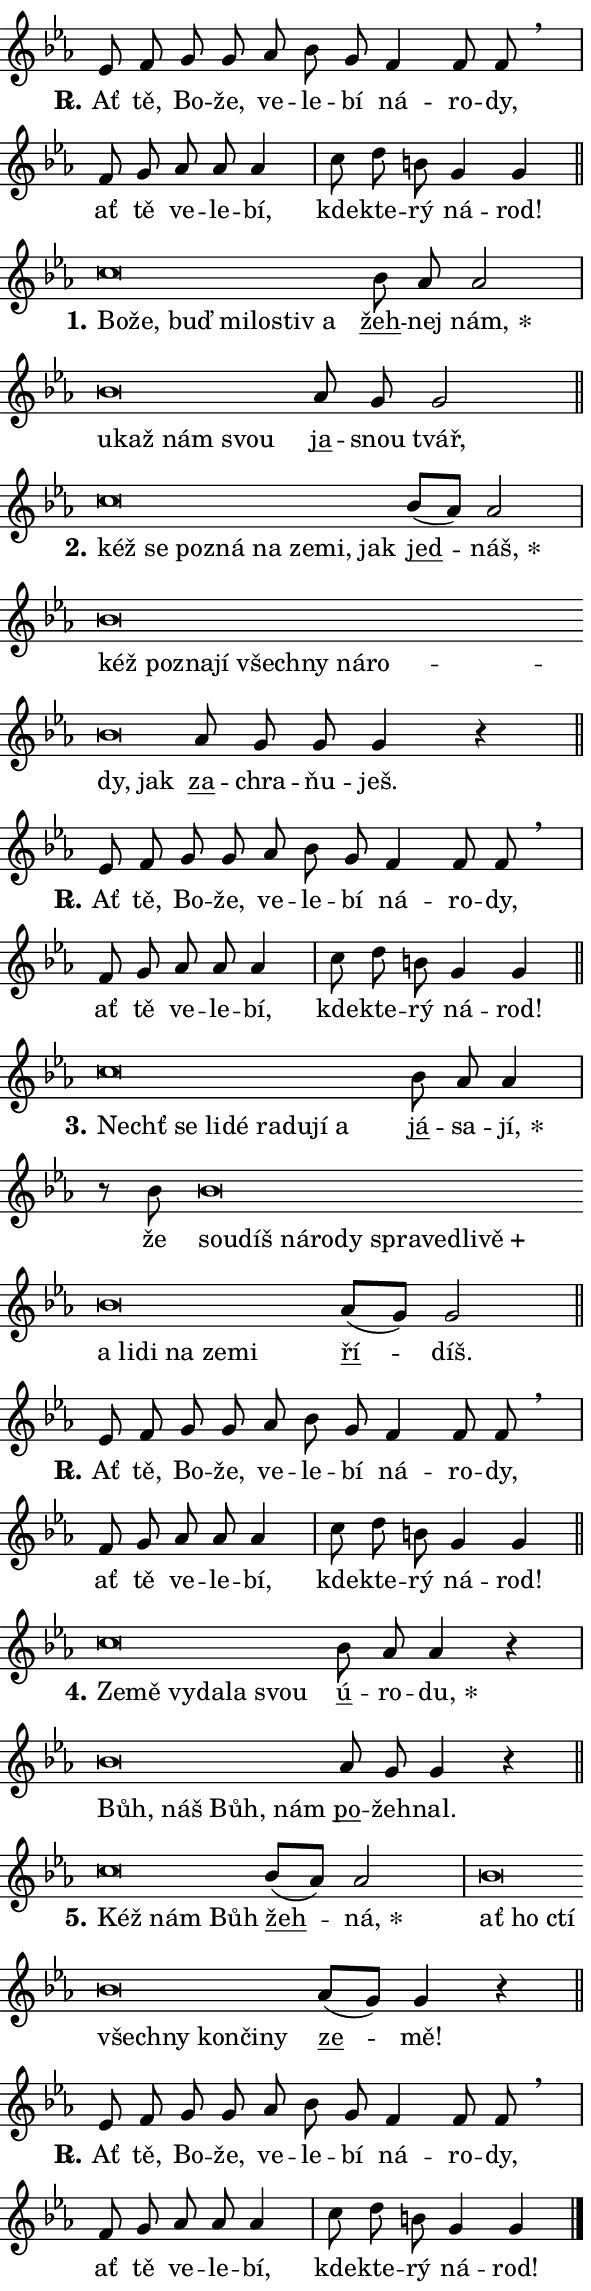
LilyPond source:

\version "2.24.0"
\header { tagline = "" }
\paper {
  indent = 0\cm
  top-margin = 0\cm
  right-margin = 0.13\cm % to fit lyric hyphens
  bottom-margin = 0\cm
  left-margin = 0\cm
  paper-width = 10\cm
  page-breaking = #ly:one-page-breaking
  system-system-spacing.basic-distance = #11
  score-system-spacing.basic-distance = #11
  ragged-last = ##f
}


%% Author: Thomas Morley
%% https://lists.gnu.org/archive/html/lilypond-user/2020-05/msg00002.html
#(define (line-position grob)
"Returns position of @var[grob} in current system:
   @code{'start}, if at first time-step
   @code{'end}, if at last time-step
   @code{'middle} otherwise
"
  (let* ((col (ly:item-get-column grob))
         (ln (ly:grob-object col 'left-neighbor))
         (rn (ly:grob-object col 'right-neighbor))
         (col-to-check-left (if (ly:grob? ln) ln col))
         (col-to-check-right (if (ly:grob? rn) rn col))
         (break-dir-left
           (and
             (ly:grob-property col-to-check-left 'non-musical #f)
             (ly:item-break-dir col-to-check-left)))
         (break-dir-right
           (and
             (ly:grob-property col-to-check-right 'non-musical #f)
             (ly:item-break-dir col-to-check-right))))
        (cond ((eqv? 1 break-dir-left) 'start)
              ((eqv? -1 break-dir-right) 'end)
              (else 'middle))))

#(define (tranparent-at-line-position vctor)
  (lambda (grob)
  "Relying on @code{line-position} select the relevant enry from @var{vctor}.
Used to determine transparency,"
    (case (line-position grob)
      ((end) (not (vector-ref vctor 0)))
      ((middle) (not (vector-ref vctor 1)))
      ((start) (not (vector-ref vctor 2))))))

noteHeadBreakVisibility =
#(define-music-function (break-visibility)(vector?)
"Makes @code{NoteHead}s transparent relying on @var{break-visibility}"
#{
  \override NoteHead.transparent =
    #(tranparent-at-line-position break-visibility)
#})

#(define delete-ledgers-for-transparent-note-heads
  (lambda (grob)
    "Reads whether a @code{NoteHead} is transparent.
If so this @code{NoteHead} is removed from @code{'note-heads} from
@var{grob}, which is supposed to be @code{LedgerLineSpanner}.
As a result ledgers are not printed for this @code{NoteHead}"
    (let* ((nhds-array (ly:grob-object grob 'note-heads))
           (nhds-list
             (if (ly:grob-array? nhds-array)
                 (ly:grob-array->list nhds-array)
                 '()))
           ;; Relies on the transparent-property being done before
           ;; Staff.LedgerLineSpanner.after-line-breaking is executed.
           ;; This is fragile ...
           (to-keep
             (remove
               (lambda (nhd)
                 (ly:grob-property nhd 'transparent #f))
               nhds-list)))
      ;; TODO find a better method to iterate over grob-arrays, similiar
      ;; to filter/remove etc for lists
      ;; For now rebuilt from scratch
      (set! (ly:grob-object grob 'note-heads)  '())
      (for-each
        (lambda (nhd)
          (ly:pointer-group-interface::add-grob grob 'note-heads nhd))
        to-keep))))

squashNotes = {
  \override NoteHead.X-extent = #'(-0.2 . 0.2)
  \override NoteHead.Y-extent = #'(-0.75 . 0)
  \override NoteHead.stencil =
    #(lambda (grob)
       (let ((pos (ly:grob-property grob 'staff-position)))
         (begin
           (if (< pos -7) (display "ERROR: Lower brevis then expected\n") (display ""))
           (if (<= pos -6) ly:text-interface::print ly:note-head::print))))
}
unSquashNotes = {
  \revert NoteHead.X-extent
  \revert NoteHead.Y-extent
  \revert NoteHead.stencil
}

hideNotes = \noteHeadBreakVisibility #begin-of-line-visible
unHideNotes = \noteHeadBreakVisibility #all-visible

% work-around for resetting accidentals
% https://lilypond.org/doc/v2.23/Documentation/notation/displaying-rhythms#unmetered-music
cadenzaMeasure = {
  \cadenzaOff
  \partial 1024 s1024
  \cadenzaOn
}

#(define-markup-command (accent layout props text) (markup?)
  "Underline accented syllable"
  (interpret-markup layout props
    #{\markup \override #'(offset . 4.3) \underline { #text }#}))

responsum = \markup \concat {
  "R" \hspace #-1.05 \path #0.1 #'((moveto 0 0.07) (lineto 0.9 0.8)) \hspace #0.05 "."
}

spaceSize = #0.6828661417322834 % exact space size for TeX Gyre Schola

\layout {
  \context {
    \Staff
    \remove "Time_signature_engraver"
    \override LedgerLineSpanner.after-line-breaking = #delete-ledgers-for-transparent-note-heads
  }
  \context {
    \Lyrics {
      \override LyricSpace.minimum-distance = \spaceSize
      \override LyricText.font-name = #"TeX Gyre Schola"
      \override LyricText.font-size = 1
      \override StanzaNumber.font-name = #"TeX Gyre Schola Bold"
      \override StanzaNumber.font-size = 1
    }
  }
  \context {
    \Score 
    \override NoteHead.text =
      #(lambda (grob) 
        (let ((pos (ly:grob-property grob 'staff-position)))
          #{\markup {
            \combine
              \halign #-0.55 \raise #(if (= pos -6) 0 0.5) \override #'(thickness . 2) \draw-line #'(3.2 . 0)
              \musicglyph "noteheads.sM1"
          }#}))
  }
}

% magnetic-lyrics.ily
%
%   written by
%     Jean Abou Samra <jean@abou-samra.fr>
%     Werner Lemberg <wl@gnu.org>
%
%   adapted by
%     Jiri Hon <jiri.hon@gmail.com>
%
% Version 2022-Apr-15

% https://www.mail-archive.com/lilypond-user@gnu.org/msg149350.html

#(define (Left_hyphen_pointer_engraver context)
   "Collect syllable-hyphen-syllable occurrences in lyrics and store
them in properties.  This engraver only looks to the left.  For
example, if the lyrics input is @code{foo -- bar}, it does the
following.

@itemize @bullet
@item
Set the @code{text} property of the @code{LyricHyphen} grob between
@q{foo} and @q{bar} to @code{foo}.

@item
Set the @code{left-hyphen} property of the @code{LyricText} grob with
text @q{foo} to the @code{LyricHyphen} grob between @q{foo} and
@q{bar}.
@end itemize

Use this auxiliary engraver in combination with the
@code{lyric-@/text::@/apply-@/magnetic-@/offset!} hook."
   (let ((hyphen #f)
         (text #f))
     (make-engraver
      (acknowledgers
       ((lyric-syllable-interface engraver grob source-engraver)
        (set! text grob)))
      (end-acknowledgers
       ((lyric-hyphen-interface engraver grob source-engraver)
        ;(when (not (grob::has-interface grob 'lyric-space-interface))
          (set! hyphen grob)));)
      ((stop-translation-timestep engraver)
       (when (and text hyphen)
         (ly:grob-set-object! text 'left-hyphen hyphen))
       (set! text #f)
       (set! hyphen #f)))))

#(define (lyric-text::apply-magnetic-offset! grob)
   "If the space between two syllables is less than the value in
property @code{LyricText@/.details@/.squash-threshold}, move the right
syllable to the left so that it gets concatenated with the left
syllable.

Use this function as a hook for
@code{LyricText@/.after-@/line-@/breaking} if the
@code{Left_@/hyphen_@/pointer_@/engraver} is active."
   (let ((hyphen (ly:grob-object grob 'left-hyphen #f)))
     (when hyphen
       (let ((left-text (ly:spanner-bound hyphen LEFT)))
         (when (grob::has-interface left-text 'lyric-syllable-interface)
           (let* ((common (ly:grob-common-refpoint grob left-text X))
                  (this-x-ext (ly:grob-extent grob common X))
                  (left-x-ext
                   (begin
                     ;; Trigger magnetism for left-text.
                     (ly:grob-property left-text 'after-line-breaking)
                     (ly:grob-extent left-text common X)))
                  ;; `delta` is the gap width between two syllables.
                  (delta (- (interval-start this-x-ext)
                            (interval-end left-x-ext)))
                  (details (ly:grob-property grob 'details))
                  (threshold (assoc-get 'squash-threshold details 0.2)))
             (when (< delta threshold)
               (let* (;; We have to manipulate the input text so that
                      ;; ligatures crossing syllable boundaries are not
                      ;; disabled.  For languages based on the Latin
                      ;; script this is essentially a beautification.
                      ;; However, for non-Western scripts it can be a
                      ;; necessity.
                      (lt (ly:grob-property left-text 'text))
                      (rt (ly:grob-property grob 'text))
                      (is-space (grob::has-interface hyphen 'lyric-space-interface))
                      (space (if is-space " " ""))
                      (extra-delta (if is-space spaceSize 0))
                      ;; Append new syllable.
                      (ltrt-space (if (and (string? lt) (string? rt))
                                (string-append lt space rt)
                                (make-concat-markup (list lt space rt))))
                      ;; Right-align `ltrt` to the right side.
                      (ltrt-space-markup (grob-interpret-markup
                               grob
                               (make-translate-markup
                                (cons (interval-length this-x-ext) 0)
                                (make-right-align-markup ltrt-space)))))
                 (begin
                   ;; Don't print `left-text`.
                   (ly:grob-set-property! left-text 'stencil #f)
                   ;; Set text and stencil (which holds all collected
                   ;; syllables so far) and shift it to the left.
                   (ly:grob-set-property! grob 'text ltrt-space)
                   (ly:grob-set-property! grob 'stencil ltrt-space-markup)
                   (ly:grob-translate-axis! grob (- (- delta extra-delta)) X))))))))))


#(define (lyric-hyphen::displace-bounds-first grob)
   ;; Make very sure this callback isn't triggered too early.
   (let ((left (ly:spanner-bound grob LEFT))
         (right (ly:spanner-bound grob RIGHT)))
     (ly:grob-property left 'after-line-breaking)
     (ly:grob-property right 'after-line-breaking)
     (ly:lyric-hyphen::print grob)))

squashThreshold = #0.4

\layout {
  \context {
    \Lyrics
    \consists #Left_hyphen_pointer_engraver
    \override LyricText.after-line-breaking =
      #lyric-text::apply-magnetic-offset!
    \override LyricHyphen.stencil = #lyric-hyphen::displace-bounds-first
    \override LyricText.details.squash-threshold = \squashThreshold
    \override LyricHyphen.minimum-distance = 0
    \override LyricHyphen.minimum-length = \squashThreshold
  }
}

squashText = \override LyricText.details.squash-threshold = 9999
unSquashText = \override LyricText.details.squash-threshold = \squashThreshold

leftText = \override LyricText.self-alignment-X = #LEFT
unLeftText = \revert LyricText.self-alignment-X

starOffset = #(lambda (grob) 
                (let ((x_offset (ly:self-alignment-interface::aligned-on-x-parent grob)))
                  (if (= x_offset 0) 0 (+ x_offset 1.2))))

star = #(define-music-function (syllable)(string?)
"Append star separator at the end of a syllable"
#{
  \once \override LyricText.X-offset = #starOffset
  \lyricmode { \markup {
    #syllable
    \override #'((font-name . "TeX Gyre Schola Bold")) \hspace #0.2 \lower #0.65 \larger "*"
  } }
#})

starAccent = #(define-music-function (syllable)(string?)
"Append star separator at the end of a syllable and make accent"
#{
  \once \override LyricText.X-offset = #starOffset
  \lyricmode { \markup {
    \accent #syllable
    \override #'((font-name . "TeX Gyre Schola Bold")) \hspace #0.2 \lower #0.65 \larger "*"
  } }
#})

breath = #(define-music-function (syllable)(string?)
"Append breathing indicator at the end of a syllable"
#{
  \lyricmode { \markup { #syllable "+" } }
#})

optionalBreath = #(define-music-function (syllable)(string?)
"Append optional breathing indicator at the end of a syllable"
#{
  \lyricmode { \markup { #syllable "(+)" } }
#})


\score {
    <<
        \new Voice = "melody" { \cadenzaOn \key es \major \relative { es'8 f g g as bes g \bar "" f4 f8 f \breathe \cadenzaMeasure \bar "|" f g as as as4 \cadenzaMeasure \bar "|" c8 d b g4 g \cadenzaMeasure \bar "||" \break } }
        \new Lyrics \lyricsto "melody" { \lyricmode { \set stanza = \responsum
Ať tě, Bo -- že, ve -- le -- bí ná -- ro -- dy, ať tě ve -- le -- bí, kde -- kte -- rý ná -- rod! } }
    >>
    \layout {}
}

\score {
    <<
        \new Voice = "melody" { \cadenzaOn \key es \major \relative { \squashNotes c''\breve*1/16 \hideNotes \breve*1/16 \bar "" \breve*1/16 \bar "" \breve*1/16 \bar "" \breve*1/16 \bar "" \breve*1/16 \breve*1/16 \bar "" \unHideNotes \unSquashNotes \bar "" bes8 as as2 \cadenzaMeasure \bar "|" \squashNotes bes\breve*1/16 \hideNotes \breve*1/16 \bar "" \breve*1/16 \breve*1/16 \bar "" \unHideNotes \unSquashNotes \bar "" as8 g g2 \cadenzaMeasure \bar "||" \break } }
        \new Lyrics \lyricsto "melody" { \lyricmode { \set stanza = "1."
\leftText Bo -- \squashText že, buď mi -- lo -- stiv a \unLeftText \unSquashText \markup \accent žeh -- nej \star nám, \leftText u -- \squashText kaž nám svou \unLeftText \unSquashText \markup \accent ja -- snou tvář, } }
    >>
    \layout {}
}

\score {
    <<
        \new Voice = "melody" { \cadenzaOn \key es \major \relative { \squashNotes c''\breve*1/16 \hideNotes \breve*1/16 \bar "" \breve*1/16 \bar "" \breve*1/16 \bar "" \breve*1/16 \bar "" \breve*1/16 \bar "" \breve*1/16 \breve*1/16 \bar "" \unHideNotes \unSquashNotes \bar "" bes8[( as)] as2 \cadenzaMeasure \bar "|" \squashNotes bes\breve*1/16 \hideNotes \breve*1/16 \bar "" \breve*1/16 \bar "" \breve*1/16 \bar "" \breve*1/16 \bar "" \breve*1/16 \bar "" \breve*1/16 \bar "" \breve*1/16 \bar "" \breve*1/16 \breve*1/16 \bar "" \unHideNotes \unSquashNotes \bar "" as8 g g g4 r \cadenzaMeasure \bar "||" \break } }
        \new Lyrics \lyricsto "melody" { \lyricmode { \set stanza = "2."
\leftText kéž \squashText se po -- zná na ze -- mi, jak \unLeftText \unSquashText \markup \accent jed -- \star náš, \leftText kéž \squashText po -- zna -- jí všech -- ny ná -- ro -- dy, jak \unLeftText \unSquashText \markup \accent za -- chra -- ňu -- ješ. } }
    >>
    \layout {}
}

\score {
    <<
        \new Voice = "melody" { \cadenzaOn \key es \major \relative { es'8 f g g as bes g \bar "" f4 f8 f \breathe \cadenzaMeasure \bar "|" f g as as as4 \cadenzaMeasure \bar "|" c8 d b g4 g \cadenzaMeasure \bar "||" \break } }
        \new Lyrics \lyricsto "melody" { \lyricmode { \set stanza = \responsum
Ať tě, Bo -- že, ve -- le -- bí ná -- ro -- dy, ať tě ve -- le -- bí, kde -- kte -- rý ná -- rod! } }
    >>
    \layout {}
}

\score {
    <<
        \new Voice = "melody" { \cadenzaOn \key es \major \relative { \squashNotes c''\breve*1/16 \hideNotes \breve*1/16 \bar "" \breve*1/16 \bar "" \breve*1/16 \bar "" \breve*1/16 \bar "" \breve*1/16 \bar "" \breve*1/16 \breve*1/16 \bar "" \unHideNotes \unSquashNotes \bar "" bes8 as as4 \cadenzaMeasure \bar "|" r8 bes \squashNotes bes\breve*1/16 \hideNotes \breve*1/16 \bar "" \breve*1/16 \bar "" \breve*1/16 \bar "" \breve*1/16 \bar "" \breve*1/16 \bar "" \breve*1/16 \bar "" \breve*1/16 \bar "" \breve*1/16 \bar "" \breve*1/16 \bar "" \breve*1/16 \bar "" \breve*1/16 \bar "" \breve*1/16 \bar "" \breve*1/16 \breve*1/16 \bar "" \unHideNotes \unSquashNotes \bar "" as8[( g)] g2 \cadenzaMeasure \bar "||" \break } }
        \new Lyrics \lyricsto "melody" { \lyricmode { \set stanza = "3."
\leftText Nechť \squashText se li -- dé ra -- du -- jí a \unLeftText \unSquashText \markup \accent já -- sa -- \star jí, že \leftText sou -- \squashText díš ná -- ro -- dy spra -- ve -- dli -- \breath "vě" a li -- di na ze -- mi \unLeftText \unSquashText \markup \accent ří -- díš. } }
    >>
    \layout {}
}

\score {
    <<
        \new Voice = "melody" { \cadenzaOn \key es \major \relative { es'8 f g g as bes g \bar "" f4 f8 f \breathe \cadenzaMeasure \bar "|" f g as as as4 \cadenzaMeasure \bar "|" c8 d b g4 g \cadenzaMeasure \bar "||" \break } }
        \new Lyrics \lyricsto "melody" { \lyricmode { \set stanza = \responsum
Ať tě, Bo -- že, ve -- le -- bí ná -- ro -- dy, ať tě ve -- le -- bí, kde -- kte -- rý ná -- rod! } }
    >>
    \layout {}
}

\score {
    <<
        \new Voice = "melody" { \cadenzaOn \key es \major \relative { \squashNotes c''\breve*1/16 \hideNotes \breve*1/16 \bar "" \breve*1/16 \bar "" \breve*1/16 \bar "" \breve*1/16 \breve*1/16 \bar "" \unHideNotes \unSquashNotes \bar "" bes8 as as4 r \cadenzaMeasure \bar "|" \squashNotes bes\breve*1/16 \hideNotes \breve*1/16 \bar "" \breve*1/16 \breve*1/16 \bar "" \unHideNotes \unSquashNotes \bar "" as8 g g4 r \cadenzaMeasure \bar "||" \break } }
        \new Lyrics \lyricsto "melody" { \lyricmode { \set stanza = "4."
\leftText Ze -- \squashText mě vy -- da -- la svou \unLeftText \unSquashText \markup \accent ú -- ro -- \star du, \leftText Bůh, \squashText náš Bůh, nám \unLeftText \unSquashText \markup \accent po -- žeh -- nal. } }
    >>
    \layout {}
}

\score {
    <<
        \new Voice = "melody" { \cadenzaOn \key es \major \relative { \squashNotes c''\breve*1/16 \hideNotes \breve*1/16 \breve*1/16 \bar "" \unHideNotes \unSquashNotes \bar "" bes8[( as)] as2 \cadenzaMeasure \bar "|" \squashNotes bes\breve*1/16 \hideNotes \breve*1/16 \bar "" \breve*1/16 \bar "" \breve*1/16 \bar "" \breve*1/16 \bar "" \breve*1/16 \bar "" \breve*1/16 \breve*1/16 \bar "" \unHideNotes \unSquashNotes \bar "" as8[( g)] g4 r \cadenzaMeasure \bar "||" \break } }
        \new Lyrics \lyricsto "melody" { \lyricmode { \set stanza = "5."
\leftText Kéž \squashText nám Bůh \unLeftText \unSquashText \markup \accent žeh -- \star ná, \leftText ať \squashText ho ctí všech -- ny kon -- či -- ny \unLeftText \unSquashText \markup \accent ze -- mě! } }
    >>
    \layout {}
}

\score {
    <<
        \new Voice = "melody" { \cadenzaOn \key es \major \relative { es'8 f g g as bes g \bar "" f4 f8 f \breathe \cadenzaMeasure \bar "|" f g as as as4 \cadenzaMeasure \bar "|" c8 d b g4 g \cadenzaMeasure \bar "||" \break } \bar "|." }
        \new Lyrics \lyricsto "melody" { \lyricmode { \set stanza = \responsum
Ať tě, Bo -- že, ve -- le -- bí ná -- ro -- dy, ať tě ve -- le -- bí, kde -- kte -- rý ná -- rod! } }
    >>
    \layout {}
}
